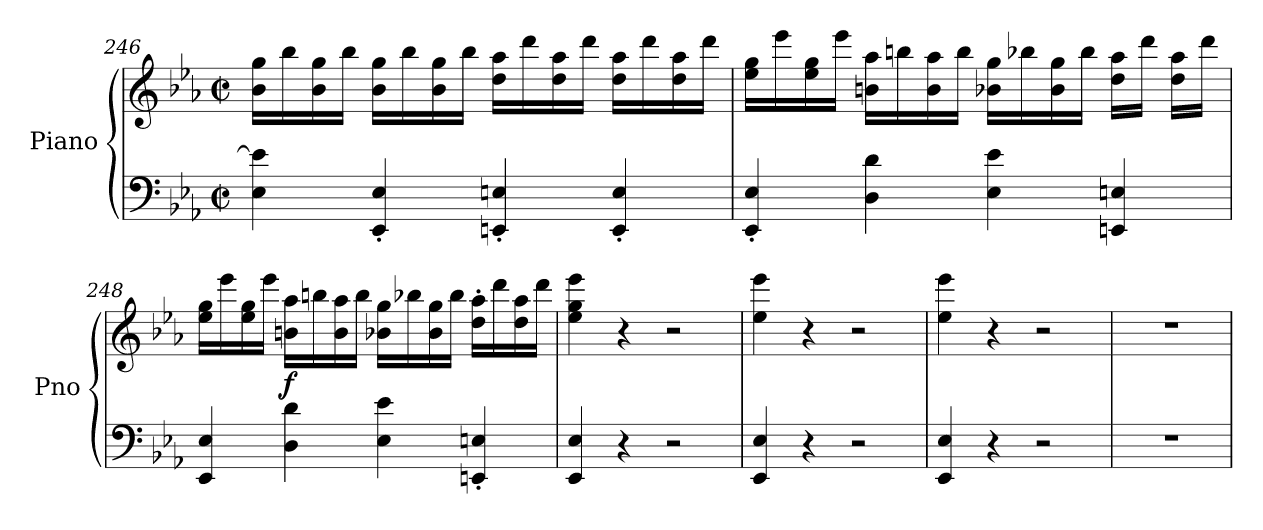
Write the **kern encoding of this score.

**kern	**kern	**dynam
*part1	*part1	*part1
*staff2	*staff1	*staff1/2
*I"Piano	*	*
*I'Pno	*	*
!!LO:LB:g=z
*clefF4	*clefG2	*
*k[b-e-a-]	*k[b-e-a-]	*
*M2/2	*M2/2	*
*met(c|)	*met(c|)	*
=246	=246	=246
4E-\ 4e-\]	16b-\ 16gg\LL	.
.	16bb-\	.
.	16b-\ 16gg\	.
.	16bb-\JJ	.
4EE-/' 4E-/'	16b-\ 16gg\LL	.
.	16bb-\	.
.	16b-\ 16gg\	.
.	16bb-\JJ	.
4EEn/' 4En/'	16dd\ 16aa-\LL	.
.	16ddd\	.
.	16dd\ 16aa-\	.
.	16ddd\JJ	.
4EE/' 4E/'	16dd\ 16aa-\LL	.
.	16ddd\	.
.	16dd\ 16aa-\	.
.	16ddd\JJ	.
=247	=247	=247
4EE-/' 4E-/'	16ee-\ 16gg\LL	.
.	16eee-\	.
.	16ee-\ 16gg\	.
.	16eee-\JJ	.
4D\ 4d\	16bn\ 16aa-\LL	.
.	16bbn\	.
.	16b\ 16aa-\	.
.	16bb\JJ	.
4E-\ 4e-\	16b-X\ 16gg\LL	.
.	16bb-X\	.
.	16b-\ 16gg\	.
.	16bb-\JJ	.
4EEn/ 4En/	16dd\ 16aa-\LL	.
.	16ddd\JJ	.
.	16dd\ 16aa-\LL	.
.	16ddd\JJ	.
!!LO:LB:g=z
=248	=248	=248
4EE-/ 4E-/	16ee-\ 16gg\LL	.
.	16eee-\	.
.	16ee-\ 16gg\	.
.	16eee-\JJ	.
!	!	!LO:DY:b
4D\ 4d\	16bn\ 16aa-\LL	f
.	16bbn\	.
.	16b\ 16aa-\	.
.	16bb\JJ	.
4E-\ 4e-\	16b-X\ 16gg\LL	.
.	16bb-X\	.
.	16b-\ 16gg\	.
.	16bb-\JJ	.
4EEn/' 4En/'	16dd\' 16aa-\'LL	.
.	16ddd\	.
.	16dd\ 16aa-\	.
.	16ddd\JJ	.
=249	=249	=249
4EE-/ 4E-/	4ee-\ 4gg\ 4eee-\	.
4r	4r	.
2r	2r	.
=250	=250	=250
4EE-/ 4E-/	4ee-\ 4eee-\	.
4r	4r	.
2r	2r	.
=251	=251	=251
4EE-/ 4E-/	4ee-\ 4eee-\	.
4r	4r	.
2r	2r	.
!!LO:PB:g=z
=252	=252	=252
1r	1r	.
=	=	=
*-	*-	*-
